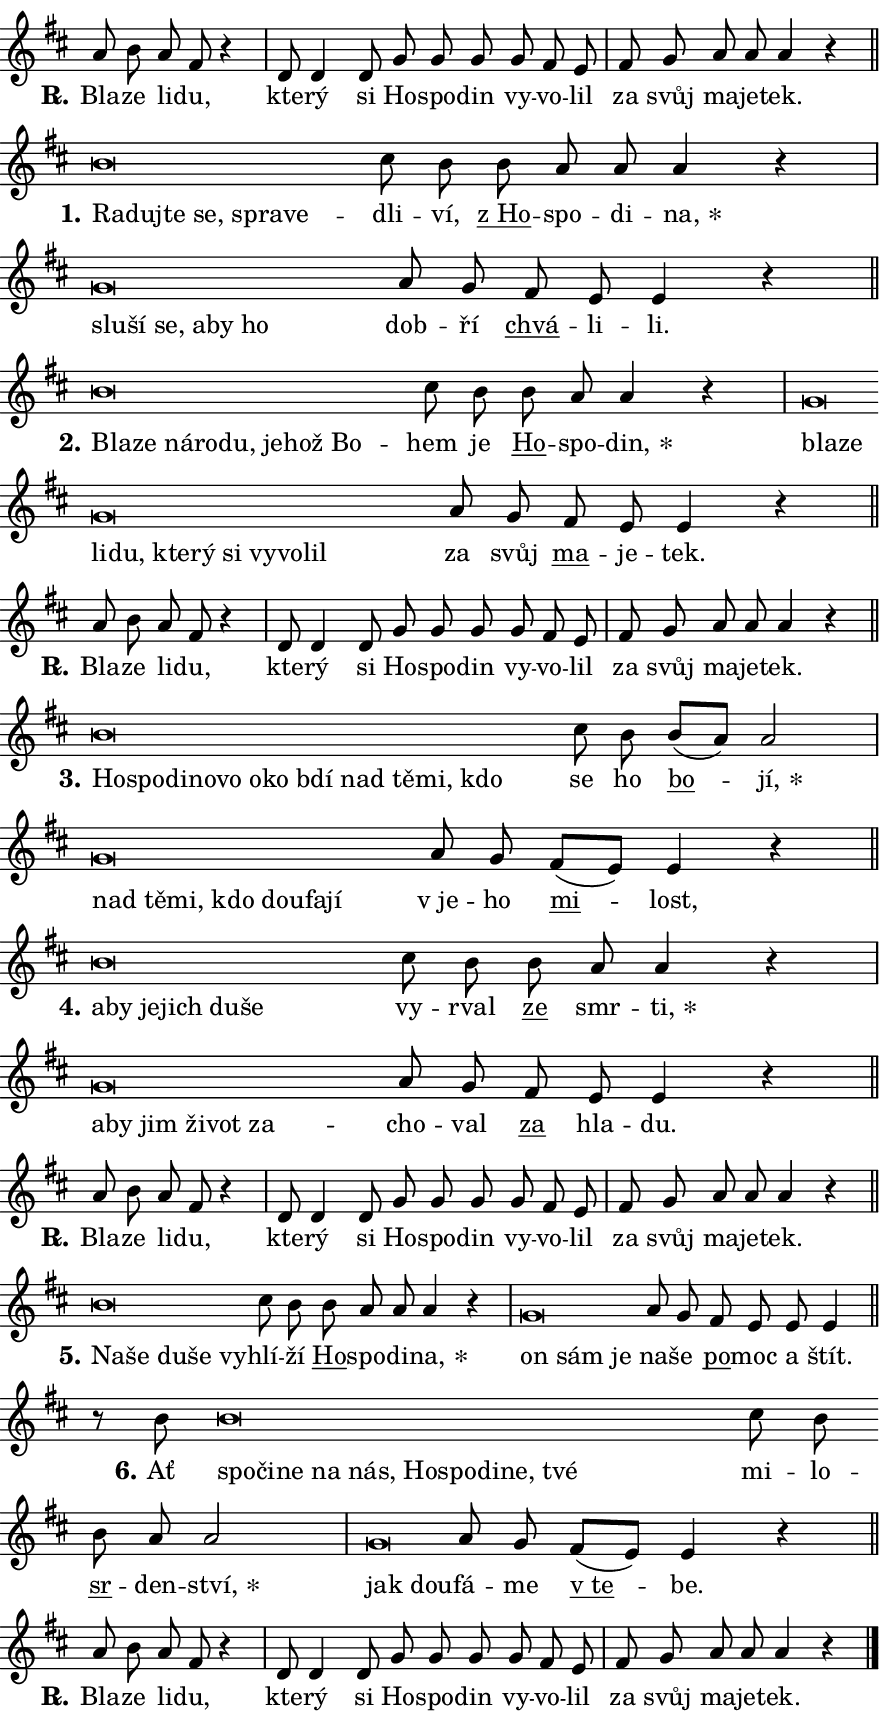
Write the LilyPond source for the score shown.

\version "2.24.0"
\header { tagline = "" }
\paper {
  indent = 0\cm
  top-margin = 0\cm
  right-margin = 0.13\cm % to fit lyric hyphens
  bottom-margin = 0\cm
  left-margin = 0\cm
  paper-width = 15\cm
  page-breaking = #ly:one-page-breaking
  system-system-spacing.basic-distance = #11
  score-system-spacing.basic-distance = #11
  ragged-last = ##f
}


%% Author: Thomas Morley
%% https://lists.gnu.org/archive/html/lilypond-user/2020-05/msg00002.html
#(define (line-position grob)
"Returns position of @var[grob} in current system:
   @code{'start}, if at first time-step
   @code{'end}, if at last time-step
   @code{'middle} otherwise
"
  (let* ((col (ly:item-get-column grob))
         (ln (ly:grob-object col 'left-neighbor))
         (rn (ly:grob-object col 'right-neighbor))
         (col-to-check-left (if (ly:grob? ln) ln col))
         (col-to-check-right (if (ly:grob? rn) rn col))
         (break-dir-left
           (and
             (ly:grob-property col-to-check-left 'non-musical #f)
             (ly:item-break-dir col-to-check-left)))
         (break-dir-right
           (and
             (ly:grob-property col-to-check-right 'non-musical #f)
             (ly:item-break-dir col-to-check-right))))
        (cond ((eqv? 1 break-dir-left) 'start)
              ((eqv? -1 break-dir-right) 'end)
              (else 'middle))))

#(define (tranparent-at-line-position vctor)
  (lambda (grob)
  "Relying on @code{line-position} select the relevant enry from @var{vctor}.
Used to determine transparency,"
    (case (line-position grob)
      ((end) (not (vector-ref vctor 0)))
      ((middle) (not (vector-ref vctor 1)))
      ((start) (not (vector-ref vctor 2))))))

noteHeadBreakVisibility =
#(define-music-function (break-visibility)(vector?)
"Makes @code{NoteHead}s transparent relying on @var{break-visibility}"
#{
  \override NoteHead.transparent =
    #(tranparent-at-line-position break-visibility)
#})

#(define delete-ledgers-for-transparent-note-heads
  (lambda (grob)
    "Reads whether a @code{NoteHead} is transparent.
If so this @code{NoteHead} is removed from @code{'note-heads} from
@var{grob}, which is supposed to be @code{LedgerLineSpanner}.
As a result ledgers are not printed for this @code{NoteHead}"
    (let* ((nhds-array (ly:grob-object grob 'note-heads))
           (nhds-list
             (if (ly:grob-array? nhds-array)
                 (ly:grob-array->list nhds-array)
                 '()))
           ;; Relies on the transparent-property being done before
           ;; Staff.LedgerLineSpanner.after-line-breaking is executed.
           ;; This is fragile ...
           (to-keep
             (remove
               (lambda (nhd)
                 (ly:grob-property nhd 'transparent #f))
               nhds-list)))
      ;; TODO find a better method to iterate over grob-arrays, similiar
      ;; to filter/remove etc for lists
      ;; For now rebuilt from scratch
      (set! (ly:grob-object grob 'note-heads)  '())
      (for-each
        (lambda (nhd)
          (ly:pointer-group-interface::add-grob grob 'note-heads nhd))
        to-keep))))

squashNotes = {
  \override NoteHead.X-extent = #'(-0.2 . 0.2)
  \override NoteHead.Y-extent = #'(-0.75 . 0)
  \override NoteHead.stencil =
    #(lambda (grob)
       (let ((pos (ly:grob-property grob 'staff-position)))
         (begin
           (if (< pos -7) (display "ERROR: Lower brevis then expected\n") (display ""))
           (if (<= pos -6) ly:text-interface::print ly:note-head::print))))
}
unSquashNotes = {
  \revert NoteHead.X-extent
  \revert NoteHead.Y-extent
  \revert NoteHead.stencil
}

hideNotes = \noteHeadBreakVisibility #begin-of-line-visible
unHideNotes = \noteHeadBreakVisibility #all-visible

% work-around for resetting accidentals
% https://lilypond.org/doc/v2.23/Documentation/notation/displaying-rhythms#unmetered-music
cadenzaMeasure = {
  \cadenzaOff
  \partial 1024 s1024
  \cadenzaOn
}

#(define-markup-command (accent layout props text) (markup?)
  "Underline accented syllable"
  (interpret-markup layout props
    #{\markup \override #'(offset . 4.3) \underline { #text }#}))

responsum = \markup \concat {
  "R" \hspace #-1.05 \path #0.1 #'((moveto 0 0.07) (lineto 0.9 0.8)) \hspace #0.05 "."
}

spaceSize = #0.6828661417322834 % exact space size for TeX Gyre Schola

\layout {
  \context {
    \Staff
    \remove "Time_signature_engraver"
    \override LedgerLineSpanner.after-line-breaking = #delete-ledgers-for-transparent-note-heads
  }
  \context {
    \Lyrics {
      \override LyricSpace.minimum-distance = \spaceSize
      \override LyricText.font-name = #"TeX Gyre Schola"
      \override LyricText.font-size = 1
      \override StanzaNumber.font-name = #"TeX Gyre Schola Bold"
      \override StanzaNumber.font-size = 1
    }
  }
  \context {
    \Score 
    \override NoteHead.text =
      #(lambda (grob) 
        (let ((pos (ly:grob-property grob 'staff-position)))
          #{\markup {
            \combine
              \halign #-0.55 \raise #(if (= pos -6) 0 0.5) \override #'(thickness . 2) \draw-line #'(3.2 . 0)
              \musicglyph "noteheads.sM1"
          }#}))
  }
}

% magnetic-lyrics.ily
%
%   written by
%     Jean Abou Samra <jean@abou-samra.fr>
%     Werner Lemberg <wl@gnu.org>
%
%   adapted by
%     Jiri Hon <jiri.hon@gmail.com>
%
% Version 2022-Apr-15

% https://www.mail-archive.com/lilypond-user@gnu.org/msg149350.html

#(define (Left_hyphen_pointer_engraver context)
   "Collect syllable-hyphen-syllable occurrences in lyrics and store
them in properties.  This engraver only looks to the left.  For
example, if the lyrics input is @code{foo -- bar}, it does the
following.

@itemize @bullet
@item
Set the @code{text} property of the @code{LyricHyphen} grob between
@q{foo} and @q{bar} to @code{foo}.

@item
Set the @code{left-hyphen} property of the @code{LyricText} grob with
text @q{foo} to the @code{LyricHyphen} grob between @q{foo} and
@q{bar}.
@end itemize

Use this auxiliary engraver in combination with the
@code{lyric-@/text::@/apply-@/magnetic-@/offset!} hook."
   (let ((hyphen #f)
         (text #f))
     (make-engraver
      (acknowledgers
       ((lyric-syllable-interface engraver grob source-engraver)
        (set! text grob)))
      (end-acknowledgers
       ((lyric-hyphen-interface engraver grob source-engraver)
        ;(when (not (grob::has-interface grob 'lyric-space-interface))
          (set! hyphen grob)));)
      ((stop-translation-timestep engraver)
       (when (and text hyphen)
         (ly:grob-set-object! text 'left-hyphen hyphen))
       (set! text #f)
       (set! hyphen #f)))))

#(define (lyric-text::apply-magnetic-offset! grob)
   "If the space between two syllables is less than the value in
property @code{LyricText@/.details@/.squash-threshold}, move the right
syllable to the left so that it gets concatenated with the left
syllable.

Use this function as a hook for
@code{LyricText@/.after-@/line-@/breaking} if the
@code{Left_@/hyphen_@/pointer_@/engraver} is active."
   (let ((hyphen (ly:grob-object grob 'left-hyphen #f)))
     (when hyphen
       (let ((left-text (ly:spanner-bound hyphen LEFT)))
         (when (grob::has-interface left-text 'lyric-syllable-interface)
           (let* ((common (ly:grob-common-refpoint grob left-text X))
                  (this-x-ext (ly:grob-extent grob common X))
                  (left-x-ext
                   (begin
                     ;; Trigger magnetism for left-text.
                     (ly:grob-property left-text 'after-line-breaking)
                     (ly:grob-extent left-text common X)))
                  ;; `delta` is the gap width between two syllables.
                  (delta (- (interval-start this-x-ext)
                            (interval-end left-x-ext)))
                  (details (ly:grob-property grob 'details))
                  (threshold (assoc-get 'squash-threshold details 0.2)))
             (when (< delta threshold)
               (let* (;; We have to manipulate the input text so that
                      ;; ligatures crossing syllable boundaries are not
                      ;; disabled.  For languages based on the Latin
                      ;; script this is essentially a beautification.
                      ;; However, for non-Western scripts it can be a
                      ;; necessity.
                      (lt (ly:grob-property left-text 'text))
                      (rt (ly:grob-property grob 'text))
                      (is-space (grob::has-interface hyphen 'lyric-space-interface))
                      (space (if is-space " " ""))
                      (extra-delta (if is-space spaceSize 0))
                      ;; Append new syllable.
                      (ltrt-space (if (and (string? lt) (string? rt))
                                (string-append lt space rt)
                                (make-concat-markup (list lt space rt))))
                      ;; Right-align `ltrt` to the right side.
                      (ltrt-space-markup (grob-interpret-markup
                               grob
                               (make-translate-markup
                                (cons (interval-length this-x-ext) 0)
                                (make-right-align-markup ltrt-space)))))
                 (begin
                   ;; Don't print `left-text`.
                   (ly:grob-set-property! left-text 'stencil #f)
                   ;; Set text and stencil (which holds all collected
                   ;; syllables so far) and shift it to the left.
                   (ly:grob-set-property! grob 'text ltrt-space)
                   (ly:grob-set-property! grob 'stencil ltrt-space-markup)
                   (ly:grob-translate-axis! grob (- (- delta extra-delta)) X))))))))))


#(define (lyric-hyphen::displace-bounds-first grob)
   ;; Make very sure this callback isn't triggered too early.
   (let ((left (ly:spanner-bound grob LEFT))
         (right (ly:spanner-bound grob RIGHT)))
     (ly:grob-property left 'after-line-breaking)
     (ly:grob-property right 'after-line-breaking)
     (ly:lyric-hyphen::print grob)))

squashThreshold = #0.4

\layout {
  \context {
    \Lyrics
    \consists #Left_hyphen_pointer_engraver
    \override LyricText.after-line-breaking =
      #lyric-text::apply-magnetic-offset!
    \override LyricHyphen.stencil = #lyric-hyphen::displace-bounds-first
    \override LyricText.details.squash-threshold = \squashThreshold
    \override LyricHyphen.minimum-distance = 0
    \override LyricHyphen.minimum-length = \squashThreshold
  }
}

squashText = \override LyricText.details.squash-threshold = 9999
unSquashText = \override LyricText.details.squash-threshold = \squashThreshold

leftText = \override LyricText.self-alignment-X = #LEFT
unLeftText = \revert LyricText.self-alignment-X

starOffset = #(lambda (grob) 
                (let ((x_offset (ly:self-alignment-interface::aligned-on-x-parent grob)))
                  (if (= x_offset 0) 0 (+ x_offset 1.2))))

star = #(define-music-function (syllable)(string?)
"Append star separator at the end of a syllable"
#{
  \once \override LyricText.X-offset = #starOffset
  \lyricmode { \markup {
    #syllable
    \override #'((font-name . "TeX Gyre Schola Bold")) \hspace #0.2 \lower #0.65 \larger "*"
  } }
#})

starAccent = #(define-music-function (syllable)(string?)
"Append star separator at the end of a syllable and make accent"
#{
  \once \override LyricText.X-offset = #starOffset
  \lyricmode { \markup {
    \accent #syllable
    \override #'((font-name . "TeX Gyre Schola Bold")) \hspace #0.2 \lower #0.65 \larger "*"
  } }
#})

breath = #(define-music-function (syllable)(string?)
"Append breathing indicator at the end of a syllable"
#{
  \lyricmode { \markup { #syllable "+" } }
#})

optionalBreath = #(define-music-function (syllable)(string?)
"Append optional breathing indicator at the end of a syllable"
#{
  \lyricmode { \markup { #syllable "(+)" } }
#})


\score {
    <<
        \new Voice = "melody" { \cadenzaOn \key d \major \relative { a'8 b a fis r4 \cadenzaMeasure \bar "|" d8 d4 d8 \bar "" g g g \bar "" g fis e \cadenzaMeasure \bar "|" fis g a a a4 r \cadenzaMeasure \bar "||" \break } }
        \new Lyrics \lyricsto "melody" { \lyricmode { \set stanza = \responsum
Bla -- ze li -- du, kte -- rý si Ho -- spo -- din vy -- vo -- lil za svůj ma -- je -- tek. } }
    >>
    \layout {}
}

\score {
    <<
        \new Voice = "melody" { \cadenzaOn \key d \major \relative { \squashNotes b'\breve*1/16 \hideNotes \breve*1/16 \bar "" \breve*1/16 \bar "" \breve*1/16 \bar "" \breve*1/16 \breve*1/16 \bar "" \unHideNotes \unSquashNotes cis8 b \bar "" b a a a4 r \cadenzaMeasure \bar "|" \squashNotes g\breve*1/16 \hideNotes \breve*1/16 \bar "" \breve*1/16 \bar "" \breve*1/16 \bar "" \breve*1/16 \breve*1/16 \bar "" \unHideNotes \unSquashNotes a8 g \bar "" fis e e4 r \cadenzaMeasure \bar "||" \break } }
        \new Lyrics \lyricsto "melody" { \lyricmode { \set stanza = "1."
\leftText Ra -- \squashText duj -- te se, spra -- ve -- \unLeftText \unSquashText dli -- ví, \markup \accent "z Ho" -- spo -- di -- \star na, \leftText slu -- \squashText ší se, a -- by ho \unLeftText \unSquashText dob -- ří \markup \accent chvá -- li -- li. } }
    >>
    \layout {}
}

\score {
    <<
        \new Voice = "melody" { \cadenzaOn \key d \major \relative { \squashNotes b'\breve*1/16 \hideNotes \breve*1/16 \bar "" \breve*1/16 \bar "" \breve*1/16 \bar "" \breve*1/16 \bar "" \breve*1/16 \bar "" \breve*1/16 \breve*1/16 \bar "" \unHideNotes \unSquashNotes cis8 b \bar "" b a a4 r \cadenzaMeasure \bar "|" \squashNotes g\breve*1/16 \hideNotes \breve*1/16 \bar "" \breve*1/16 \bar "" \breve*1/16 \bar "" \breve*1/16 \bar "" \breve*1/16 \bar "" \breve*1/16 \bar "" \breve*1/16 \bar "" \breve*1/16 \breve*1/16 \bar "" \unHideNotes \unSquashNotes a8 g \bar "" fis e e4 r \cadenzaMeasure \bar "||" \break } }
        \new Lyrics \lyricsto "melody" { \lyricmode { \set stanza = "2."
\leftText Bla -- \squashText ze ná -- ro -- du, je -- hož Bo -- \unLeftText \unSquashText hem je \markup \accent Ho -- spo -- \star din, \leftText bla -- \squashText ze li -- du, kte -- rý si vy -- vo -- lil \unLeftText \unSquashText za svůj \markup \accent ma -- je -- tek. } }
    >>
    \layout {}
}

\score {
    <<
        \new Voice = "melody" { \cadenzaOn \key d \major \relative { a'8 b a fis r4 \cadenzaMeasure \bar "|" d8 d4 d8 \bar "" g g g \bar "" g fis e \cadenzaMeasure \bar "|" fis g a a a4 r \cadenzaMeasure \bar "||" \break } }
        \new Lyrics \lyricsto "melody" { \lyricmode { \set stanza = \responsum
Bla -- ze li -- du, kte -- rý si Ho -- spo -- din vy -- vo -- lil za svůj ma -- je -- tek. } }
    >>
    \layout {}
}

\score {
    <<
        \new Voice = "melody" { \cadenzaOn \key d \major \relative { \squashNotes b'\breve*1/16 \hideNotes \breve*1/16 \bar "" \breve*1/16 \bar "" \breve*1/16 \bar "" \breve*1/16 \bar "" \breve*1/16 \bar "" \breve*1/16 \bar "" \breve*1/16 \bar "" \breve*1/16 \bar "" \breve*1/16 \bar "" \breve*1/16 \breve*1/16 \bar "" \unHideNotes \unSquashNotes cis8 b \bar "" b[( a)] a2 \cadenzaMeasure \bar "|" \squashNotes g\breve*1/16 \hideNotes \breve*1/16 \bar "" \breve*1/16 \bar "" \breve*1/16 \bar "" \breve*1/16 \bar "" \breve*1/16 \breve*1/16 \bar "" \unHideNotes \unSquashNotes a8 g \bar "" fis[( e)] e4 r \cadenzaMeasure \bar "||" \break } }
        \new Lyrics \lyricsto "melody" { \lyricmode { \set stanza = "3."
\leftText Ho -- \squashText spo -- di -- no -- vo o -- ko bdí nad tě -- mi, kdo \unLeftText \unSquashText se ho \markup \accent bo -- \star jí, \leftText nad \squashText tě -- mi, kdo dou -- fa -- jí \unLeftText \unSquashText "v je" -- ho \markup \accent mi -- lost, } }
    >>
    \layout {}
}

\score {
    <<
        \new Voice = "melody" { \cadenzaOn \key d \major \relative { \squashNotes b'\breve*1/16 \hideNotes \breve*1/16 \bar "" \breve*1/16 \bar "" \breve*1/16 \bar "" \breve*1/16 \breve*1/16 \bar "" \unHideNotes \unSquashNotes cis8 b \bar "" b a a4 r \cadenzaMeasure \bar "|" \squashNotes g\breve*1/16 \hideNotes \breve*1/16 \bar "" \breve*1/16 \bar "" \breve*1/16 \bar "" \breve*1/16 \breve*1/16 \bar "" \unHideNotes \unSquashNotes a8 g \bar "" fis e e4 r \cadenzaMeasure \bar "||" \break } }
        \new Lyrics \lyricsto "melody" { \lyricmode { \set stanza = "4."
\leftText a -- \squashText by je -- jich du -- še \unLeftText \unSquashText vy -- rval \markup \accent ze smr -- \star ti, \leftText a -- \squashText by jim ži -- vot za -- \unLeftText \unSquashText cho -- val \markup \accent za hla -- du. } }
    >>
    \layout {}
}

\score {
    <<
        \new Voice = "melody" { \cadenzaOn \key d \major \relative { a'8 b a fis r4 \cadenzaMeasure \bar "|" d8 d4 d8 \bar "" g g g \bar "" g fis e \cadenzaMeasure \bar "|" fis g a a a4 r \cadenzaMeasure \bar "||" \break } }
        \new Lyrics \lyricsto "melody" { \lyricmode { \set stanza = \responsum
Bla -- ze li -- du, kte -- rý si Ho -- spo -- din vy -- vo -- lil za svůj ma -- je -- tek. } }
    >>
    \layout {}
}

\score {
    <<
        \new Voice = "melody" { \cadenzaOn \key d \major \relative { \squashNotes b'\breve*1/16 \hideNotes \breve*1/16 \bar "" \breve*1/16 \bar "" \breve*1/16 \breve*1/16 \bar "" \unHideNotes \unSquashNotes cis8 b \bar "" b a a a4 r \cadenzaMeasure \bar "|" \squashNotes g\breve*1/16 \hideNotes \breve*1/16 \breve*1/16 \bar "" \unHideNotes \unSquashNotes a8 g \bar "" fis e e e4 \cadenzaMeasure \bar "||" \break } }
        \new Lyrics \lyricsto "melody" { \lyricmode { \set stanza = "5."
\leftText Na -- \squashText še du -- še vy -- \unLeftText \unSquashText hlí -- ží \markup \accent Ho -- spo -- di -- \star na, \leftText on \squashText sám je \unLeftText \unSquashText na -- še \markup \accent po -- moc a štít. } }
    >>
    \layout {}
}

\score {
    <<
        \new Voice = "melody" { \cadenzaOn \key d \major \relative { r8 b'8 \squashNotes b\breve*1/16 \hideNotes \breve*1/16 \bar "" \breve*1/16 \bar "" \breve*1/16 \bar "" \breve*1/16 \bar "" \breve*1/16 \bar "" \breve*1/16 \bar "" \breve*1/16 \bar "" \breve*1/16 \breve*1/16 \bar "" \unHideNotes \unSquashNotes cis8 b \bar "" b a a2 \cadenzaMeasure \bar "|" \squashNotes g\breve*1/16 \hideNotes \breve*1/16 \bar "" \unHideNotes \unSquashNotes a8 g \bar "" fis[( e)] e4 r \cadenzaMeasure \bar "||" \break } }
        \new Lyrics \lyricsto "melody" { \lyricmode { \set stanza = "6."
Ať \leftText spo -- \squashText či -- ne na nás, Ho -- spo -- di -- ne, tvé \unLeftText \unSquashText mi -- lo -- \markup \accent sr -- den -- \star ství, \leftText jak \squashText dou -- \unLeftText \unSquashText fá -- me \markup \accent "v te" -- be. } }
    >>
    \layout {}
}

\score {
    <<
        \new Voice = "melody" { \cadenzaOn \key d \major \relative { a'8 b a fis r4 \cadenzaMeasure \bar "|" d8 d4 d8 \bar "" g g g \bar "" g fis e \cadenzaMeasure \bar "|" fis g a a a4 r \cadenzaMeasure \bar "||" \break } \bar "|." }
        \new Lyrics \lyricsto "melody" { \lyricmode { \set stanza = \responsum
Bla -- ze li -- du, kte -- rý si Ho -- spo -- din vy -- vo -- lil za svůj ma -- je -- tek. } }
    >>
    \layout {}
}
